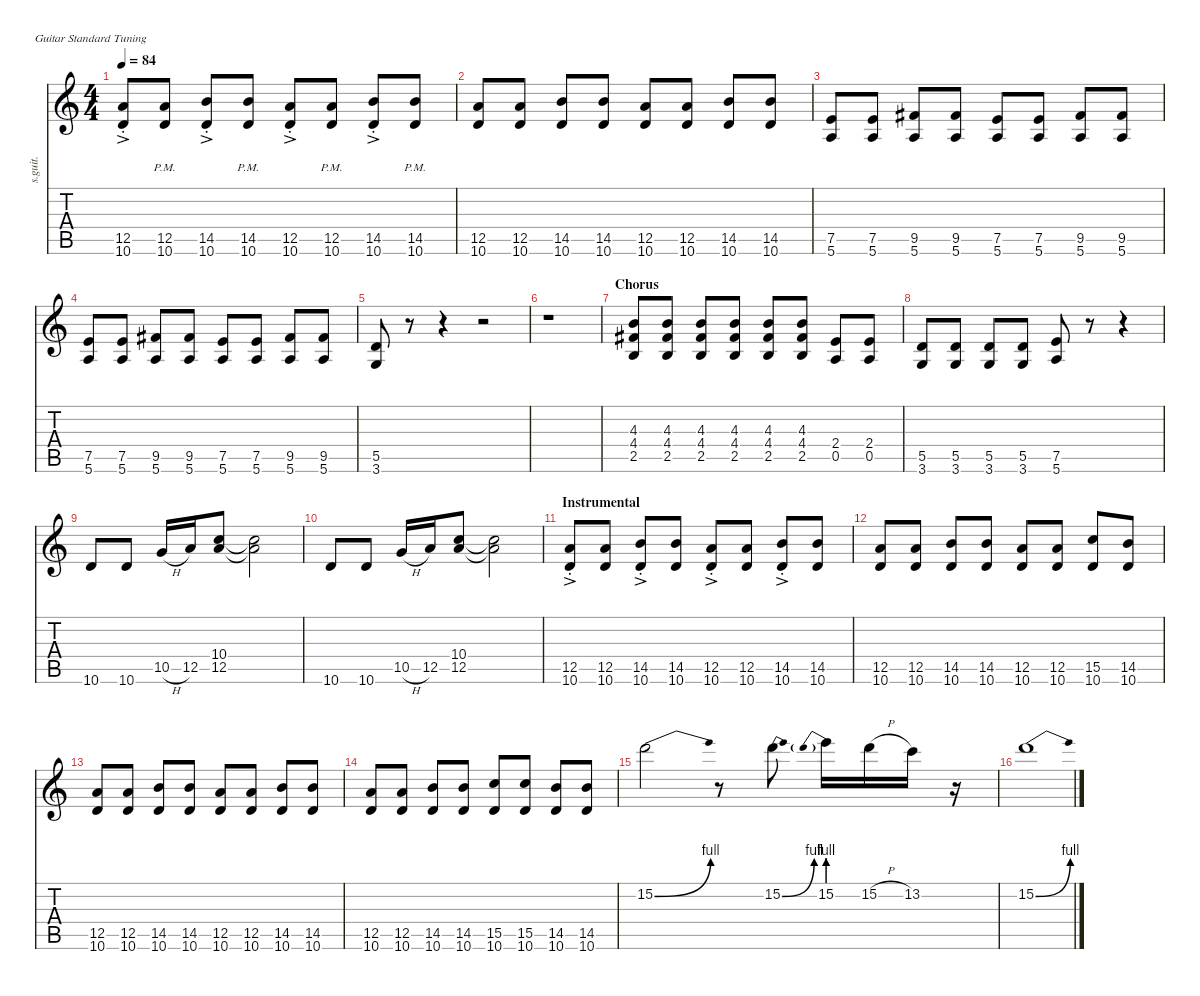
\defaultSystemsLayout 4
\hideDynamics
\bracketExtendMode nobrackets
\track ("John Lennon - Rhythm Guitar" "s.guit.") {instrument electricguitarjazz}
\staff {score tabs}
\tuning (E4 B3 G3 D3 A2 E2)
\ts (4 4)
\tempo 84
\clef g2
\ks c
(12.5{ac st} 10.6{ac st}).8{lyrics (0 "") lyrics (1 "") lyrics (2 "") lyrics (3 "") lyrics (4 "") dy p} (12.5{pm} 10.6{pm}).8{lyrics (0 "") lyrics (1 "") lyrics (2 "") lyrics (3 "") lyrics (4 "") dy mp} (14.5{ac st} 10.6{ac st}).8{lyrics (0 "") lyrics (1 "") lyrics (2 "") lyrics (3 "") lyrics (4 "") dy p} (14.5{pm} 10.6{pm}).8{lyrics (0 "") lyrics (1 "") lyrics (2 "") lyrics (3 "") lyrics (4 "") dy mp} (12.5{ac st} 10.6{ac st}).8{lyrics (0 "") lyrics (1 "") lyrics (2 "") lyrics (3 "") lyrics (4 "") dy p} (12.5{pm} 10.6{pm}).8{lyrics (0 "") lyrics (1 "") lyrics (2 "") lyrics (3 "") lyrics (4 "") dy mp} (14.5{ac st} 10.6{ac st}).8{lyrics (0 "") lyrics (1 "") lyrics (2 "") lyrics (3 "") lyrics (4 "") dy p} (14.5{pm} 10.6{pm}).8{lyrics (0 "") lyrics (1 "") lyrics (2 "") lyrics (3 "") lyrics (4 "") dy mp} |
(12.5 10.6).8{lyrics (0 "") lyrics (1 "") lyrics (2 "") lyrics (3 "") lyrics (4 "")} (12.5 10.6).8{lyrics (0 "") lyrics (1 "") lyrics (2 "") lyrics (3 "") lyrics (4 "")} (14.5 10.6).8{lyrics (0 "") lyrics (1 "") lyrics (2 "") lyrics (3 "") lyrics (4 "")} (14.5 10.6).8{lyrics (0 "") lyrics (1 "") lyrics (2 "") lyrics (3 "") lyrics (4 "")} (12.5 10.6).8{lyrics (0 "") lyrics (1 "") lyrics (2 "") lyrics (3 "") lyrics (4 "")} (12.5 10.6).8{lyrics (0 "") lyrics (1 "") lyrics (2 "") lyrics (3 "") lyrics (4 "")} (14.5 10.6).8{lyrics (0 "") lyrics (1 "") lyrics (2 "") lyrics (3 "") lyrics (4 "")} (14.5 10.6).8{lyrics (0 "") lyrics (1 "") lyrics (2 "") lyrics (3 "") lyrics (4 "")} |
(7.5 5.6).8{lyrics (0 "") lyrics (1 "") lyrics (2 "") lyrics (3 "") lyrics (4 "")} (7.5 5.6).8{lyrics (0 "") lyrics (1 "") lyrics (2 "") lyrics (3 "") lyrics (4 "")} (9.5{acc #} 5.6).8{lyrics (0 "") lyrics (1 "") lyrics (2 "") lyrics (3 "") lyrics (4 "")} (9.5{acc #} 5.6).8{lyrics (0 "") lyrics (1 "") lyrics (2 "") lyrics (3 "") lyrics (4 "")} (7.5 5.6).8{lyrics (0 "") lyrics (1 "") lyrics (2 "") lyrics (3 "") lyrics (4 "")} (7.5 5.6).8{lyrics (0 "") lyrics (1 "") lyrics (2 "") lyrics (3 "") lyrics (4 "")} (9.5{acc #} 5.6).8{lyrics (0 "") lyrics (1 "") lyrics (2 "") lyrics (3 "") lyrics (4 "")} (9.5{acc #} 5.6).8{lyrics (0 "") lyrics (1 "") lyrics (2 "") lyrics (3 "") lyrics (4 "")} |
(7.5 5.6).8{lyrics (0 "") lyrics (1 "") lyrics (2 "") lyrics (3 "") lyrics (4 "")} (7.5 5.6).8{lyrics (0 "") lyrics (1 "") lyrics (2 "") lyrics (3 "") lyrics (4 "")} (9.5{acc #} 5.6).8{lyrics (0 "") lyrics (1 "") lyrics (2 "") lyrics (3 "") lyrics (4 "")} (9.5{acc #} 5.6).8{lyrics (0 "") lyrics (1 "") lyrics (2 "") lyrics (3 "") lyrics (4 "")} (7.5 5.6).8{lyrics (0 "") lyrics (1 "") lyrics (2 "") lyrics (3 "") lyrics (4 "")} (7.5 5.6).8{lyrics (0 "") lyrics (1 "") lyrics (2 "") lyrics (3 "") lyrics (4 "")} (9.5{acc #} 5.6).8{lyrics (0 "") lyrics (1 "") lyrics (2 "") lyrics (3 "") lyrics (4 "")} (9.5{acc #} 5.6).8{lyrics (0 "") lyrics (1 "") lyrics (2 "") lyrics (3 "") lyrics (4 "")} |
(5.5 3.6).8{lyrics (0 "") lyrics (1 "") lyrics (2 "") lyrics (3 "") lyrics (4 "")} r.8 r.4 r.2 |
r.1 |
\section ("" "Chorus")
(4.3 4.4{acc #} 2.5).8{lyrics (0 "") lyrics (1 "") lyrics (2 "") lyrics (3 "") lyrics (4 "")} (4.3 4.4{acc #} 2.5).8{lyrics (0 "") lyrics (1 "") lyrics (2 "") lyrics (3 "") lyrics (4 "")} (4.3 4.4{acc #} 2.5).8{lyrics (0 "") lyrics (1 "") lyrics (2 "") lyrics (3 "") lyrics (4 "")} (4.3 4.4{acc #} 2.5).8{lyrics (0 "") lyrics (1 "") lyrics (2 "") lyrics (3 "") lyrics (4 "")} (4.3 4.4{acc #} 2.5).8{lyrics (0 "") lyrics (1 "") lyrics (2 "") lyrics (3 "") lyrics (4 "")} (4.3 4.4{acc #} 2.5).8{lyrics (0 "") lyrics (1 "") lyrics (2 "") lyrics (3 "") lyrics (4 "")} (2.4 0.5).8{lyrics (0 "") lyrics (1 "") lyrics (2 "") lyrics (3 "") lyrics (4 "")} (2.4 0.5).8{lyrics (0 "") lyrics (1 "") lyrics (2 "") lyrics (3 "") lyrics (4 "")} |
(5.5 3.6).8{lyrics (0 "") lyrics (1 "") lyrics (2 "") lyrics (3 "") lyrics (4 "")} (5.5 3.6).8{lyrics (0 "") lyrics (1 "") lyrics (2 "") lyrics (3 "") lyrics (4 "")} (5.5 3.6).8{lyrics (0 "") lyrics (1 "") lyrics (2 "") lyrics (3 "") lyrics (4 "")} (5.5 3.6).8{lyrics (0 "") lyrics (1 "") lyrics (2 "") lyrics (3 "") lyrics (4 "")} (7.5 5.6).8{lyrics (0 "") lyrics (1 "") lyrics (2 "") lyrics (3 "") lyrics (4 "")} r.8 r.4 |
10.6.8{lyrics (0 "") lyrics (1 "") lyrics (2 "") lyrics (3 "") lyrics (4 "")} 10.6.8{lyrics (0 "") lyrics (1 "") lyrics (2 "") lyrics (3 "") lyrics (4 "")} 10.5{h}.16{lyrics (0 "") lyrics (1 "") lyrics (2 "") lyrics (3 "") lyrics (4 "")} 12.5.16{lyrics (0 "") lyrics (1 "") lyrics (2 "") lyrics (3 "") lyrics (4 "")} (10.4 12.5).8{lyrics (0 "") lyrics (1 "") lyrics (2 "") lyrics (3 "") lyrics (4 "")} (10.4{t} 12.5{t}).2{lyrics (0 "") lyrics (1 "") lyrics (2 "") lyrics (3 "") lyrics (4 "")} |
10.6.8{lyrics (0 "") lyrics (1 "") lyrics (2 "") lyrics (3 "") lyrics (4 "")} 10.6.8{lyrics (0 "") lyrics (1 "") lyrics (2 "") lyrics (3 "") lyrics (4 "")} 10.5{h}.16{lyrics (0 "") lyrics (1 "") lyrics (2 "") lyrics (3 "") lyrics (4 "")} 12.5.16{lyrics (0 "") lyrics (1 "") lyrics (2 "") lyrics (3 "") lyrics (4 "")} (10.4 12.5).8{lyrics (0 "") lyrics (1 "") lyrics (2 "") lyrics (3 "") lyrics (4 "")} (10.4{t} 12.5{t}).2{lyrics (0 "") lyrics (1 "") lyrics (2 "") lyrics (3 "") lyrics (4 "")} |
\section ("" "Instrumental")
(12.5{ac st} 10.6{ac st}).8{lyrics (0 "") lyrics (1 "") lyrics (2 "") lyrics (3 "") lyrics (4 "") dy p} (12.5 10.6).8{lyrics (0 "") lyrics (1 "") lyrics (2 "") lyrics (3 "") lyrics (4 "") dy mp} (14.5{ac st} 10.6{ac st}).8{lyrics (0 "") lyrics (1 "") lyrics (2 "") lyrics (3 "") lyrics (4 "") dy p} (14.5 10.6).8{lyrics (0 "") lyrics (1 "") lyrics (2 "") lyrics (3 "") lyrics (4 "") dy mp} (12.5{ac st} 10.6{ac st}).8{lyrics (0 "") lyrics (1 "") lyrics (2 "") lyrics (3 "") lyrics (4 "") dy p} (12.5 10.6).8{lyrics (0 "") lyrics (1 "") lyrics (2 "") lyrics (3 "") lyrics (4 "") dy mp} (14.5{ac st} 10.6{ac st}).8{lyrics (0 "") lyrics (1 "") lyrics (2 "") lyrics (3 "") lyrics (4 "") dy p} (14.5 10.6).8{lyrics (0 "") lyrics (1 "") lyrics (2 "") lyrics (3 "") lyrics (4 "") dy mp} |
(12.5 10.6).8{lyrics (0 "") lyrics (1 "") lyrics (2 "") lyrics (3 "") lyrics (4 "")} (12.5 10.6).8{lyrics (0 "") lyrics (1 "") lyrics (2 "") lyrics (3 "") lyrics (4 "")} (14.5 10.6).8{lyrics (0 "") lyrics (1 "") lyrics (2 "") lyrics (3 "") lyrics (4 "")} (14.5 10.6).8{lyrics (0 "") lyrics (1 "") lyrics (2 "") lyrics (3 "") lyrics (4 "")} (12.5 10.6).8{lyrics (0 "") lyrics (1 "") lyrics (2 "") lyrics (3 "") lyrics (4 "")} (12.5 10.6).8{lyrics (0 "") lyrics (1 "") lyrics (2 "") lyrics (3 "") lyrics (4 "")} (15.5 10.6).8{lyrics (0 "") lyrics (1 "") lyrics (2 "") lyrics (3 "") lyrics (4 "")} (14.5 10.6).8{lyrics (0 "") lyrics (1 "") lyrics (2 "") lyrics (3 "") lyrics (4 "")} |
(12.5 10.6).8{lyrics (0 "") lyrics (1 "") lyrics (2 "") lyrics (3 "") lyrics (4 "")} (12.5 10.6).8{lyrics (0 "") lyrics (1 "") lyrics (2 "") lyrics (3 "") lyrics (4 "")} (14.5 10.6).8{lyrics (0 "") lyrics (1 "") lyrics (2 "") lyrics (3 "") lyrics (4 "")} (14.5 10.6).8{lyrics (0 "") lyrics (1 "") lyrics (2 "") lyrics (3 "") lyrics (4 "")} (12.5 10.6).8{lyrics (0 "") lyrics (1 "") lyrics (2 "") lyrics (3 "") lyrics (4 "")} (12.5 10.6).8{lyrics (0 "") lyrics (1 "") lyrics (2 "") lyrics (3 "") lyrics (4 "")} (14.5 10.6).8{lyrics (0 "") lyrics (1 "") lyrics (2 "") lyrics (3 "") lyrics (4 "")} (14.5 10.6).8{lyrics (0 "") lyrics (1 "") lyrics (2 "") lyrics (3 "") lyrics (4 "")} |
(12.5 10.6).8{lyrics (0 "") lyrics (1 "") lyrics (2 "") lyrics (3 "") lyrics (4 "")} (12.5 10.6).8{lyrics (0 "") lyrics (1 "") lyrics (2 "") lyrics (3 "") lyrics (4 "")} (14.5 10.6).8{lyrics (0 "") lyrics (1 "") lyrics (2 "") lyrics (3 "") lyrics (4 "")} (14.5 10.6).8{lyrics (0 "") lyrics (1 "") lyrics (2 "") lyrics (3 "") lyrics (4 "")} (15.5 10.6).8{lyrics (0 "") lyrics (1 "") lyrics (2 "") lyrics (3 "") lyrics (4 "")} (15.5 10.6).8{lyrics (0 "") lyrics (1 "") lyrics (2 "") lyrics (3 "") lyrics (4 "")} (14.5 10.6).8{lyrics (0 "") lyrics (1 "") lyrics (2 "") lyrics (3 "") lyrics (4 "")} (14.5 10.6).8{lyrics (0 "") lyrics (1 "") lyrics (2 "") lyrics (3 "") lyrics (4 "")} |
15.2{be (bend 0 0 15 4)}.2{lyrics (0 "") lyrics (1 "") lyrics (2 "") lyrics (3 "") lyrics (4 "")} r.8 15.2{be (bend 0 0 15 4)}.8{lyrics (0 "") lyrics (1 "") lyrics (2 "") lyrics (3 "") lyrics (4 "")} 15.2{be (prebend 0 4 60 4)}.16{lyrics (0 "") lyrics (1 "") lyrics (2 "") lyrics (3 "") lyrics (4 "")} 15.2{h}.16{lyrics (0 "") lyrics (1 "") lyrics (2 "") lyrics (3 "") lyrics (4 "")} 13.2.16{lyrics (0 "") lyrics (1 "") lyrics (2 "") lyrics (3 "") lyrics (4 "")} r.16 |
15.2{be (bend 0 0 15 4)}.1{lyrics (0 "") lyrics (1 "") lyrics (2 "") lyrics (3 "") lyrics (4 "")}
